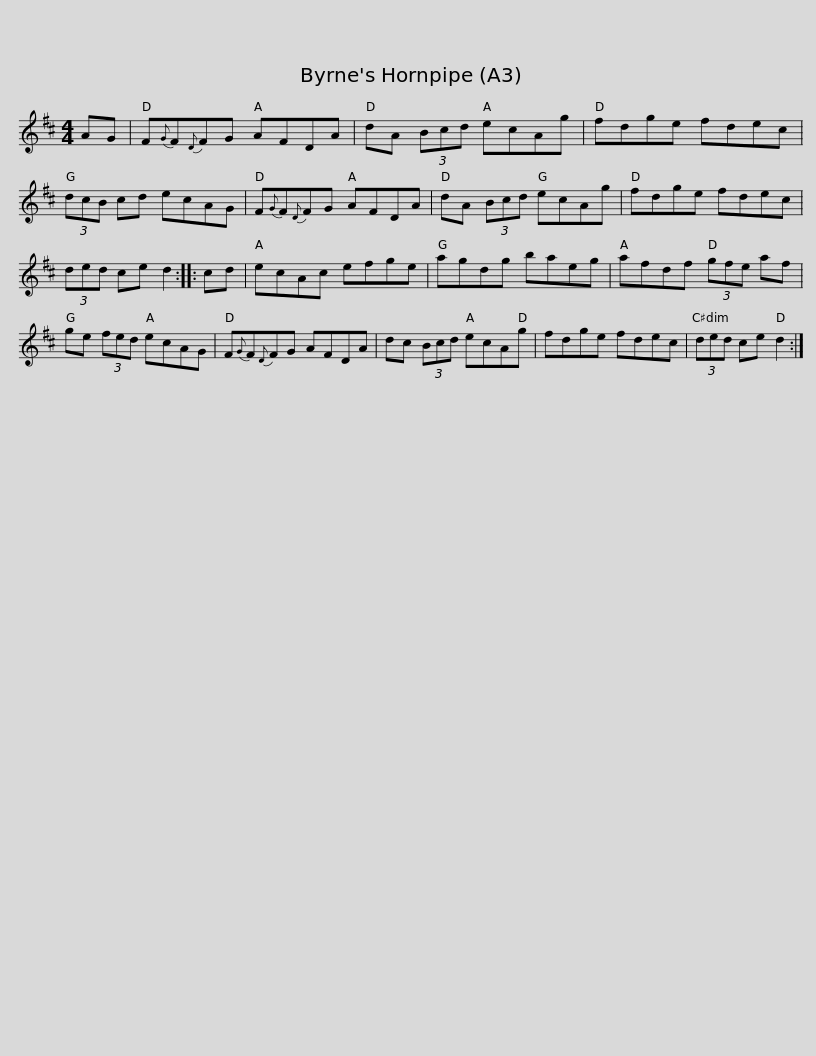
X:1
L:1/8
M:4/4
I:linebreak $
K:D
V:1 treble
V:1
 AG | F{G}F{D}FG AFDA | dA (3Bcd ecAg | fdge fdec | (3dcB cd ecAG |$ %5
 F{G}F{D}FG AFDA | dA (3Bcd ecAg | fdge fdec | (3ded ce d2 :: cd | %10
 ecAc efge |$ agdg baeg | afdf (3gfe af | ge (3fed ecAG | F{G}F{D}FG AFDA |$ %15
 dc (3Bcd ecAg | fdge fdec | (3ded ce d2 :| %18
